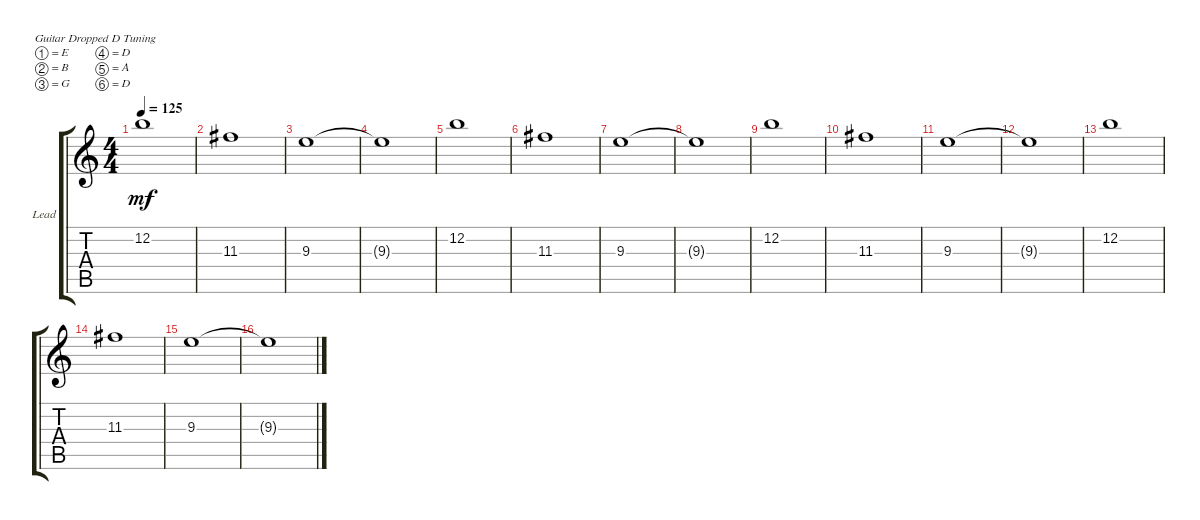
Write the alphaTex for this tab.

\defaultSystemsLayout 4
\bracketExtendMode groupsimilarinstruments
\firstSystemTrackNameOrientation horizontal
\otherSystemsTrackNameOrientation horizontal
\track ("Lead Guitar" "Lead") {instrument electricguitarclean}
\staff {score tabs}
\tuning (E4 B3 G3 D3 A2 D2)
\ts (4 4)
\tempo 125
\clef g2
\ks c
12.2.1{dy mf} |
11.3.1 |
9.3.1 |
9.3{t}.1 |
12.2.1 |
11.3.1 |
9.3.1 |
9.3{t}.1 |
12.2.1 |
11.3.1 |
9.3.1 |
9.3{t}.1 |
12.2.1 |
11.3.1 |
9.3.1 |
9.3{t}.1
